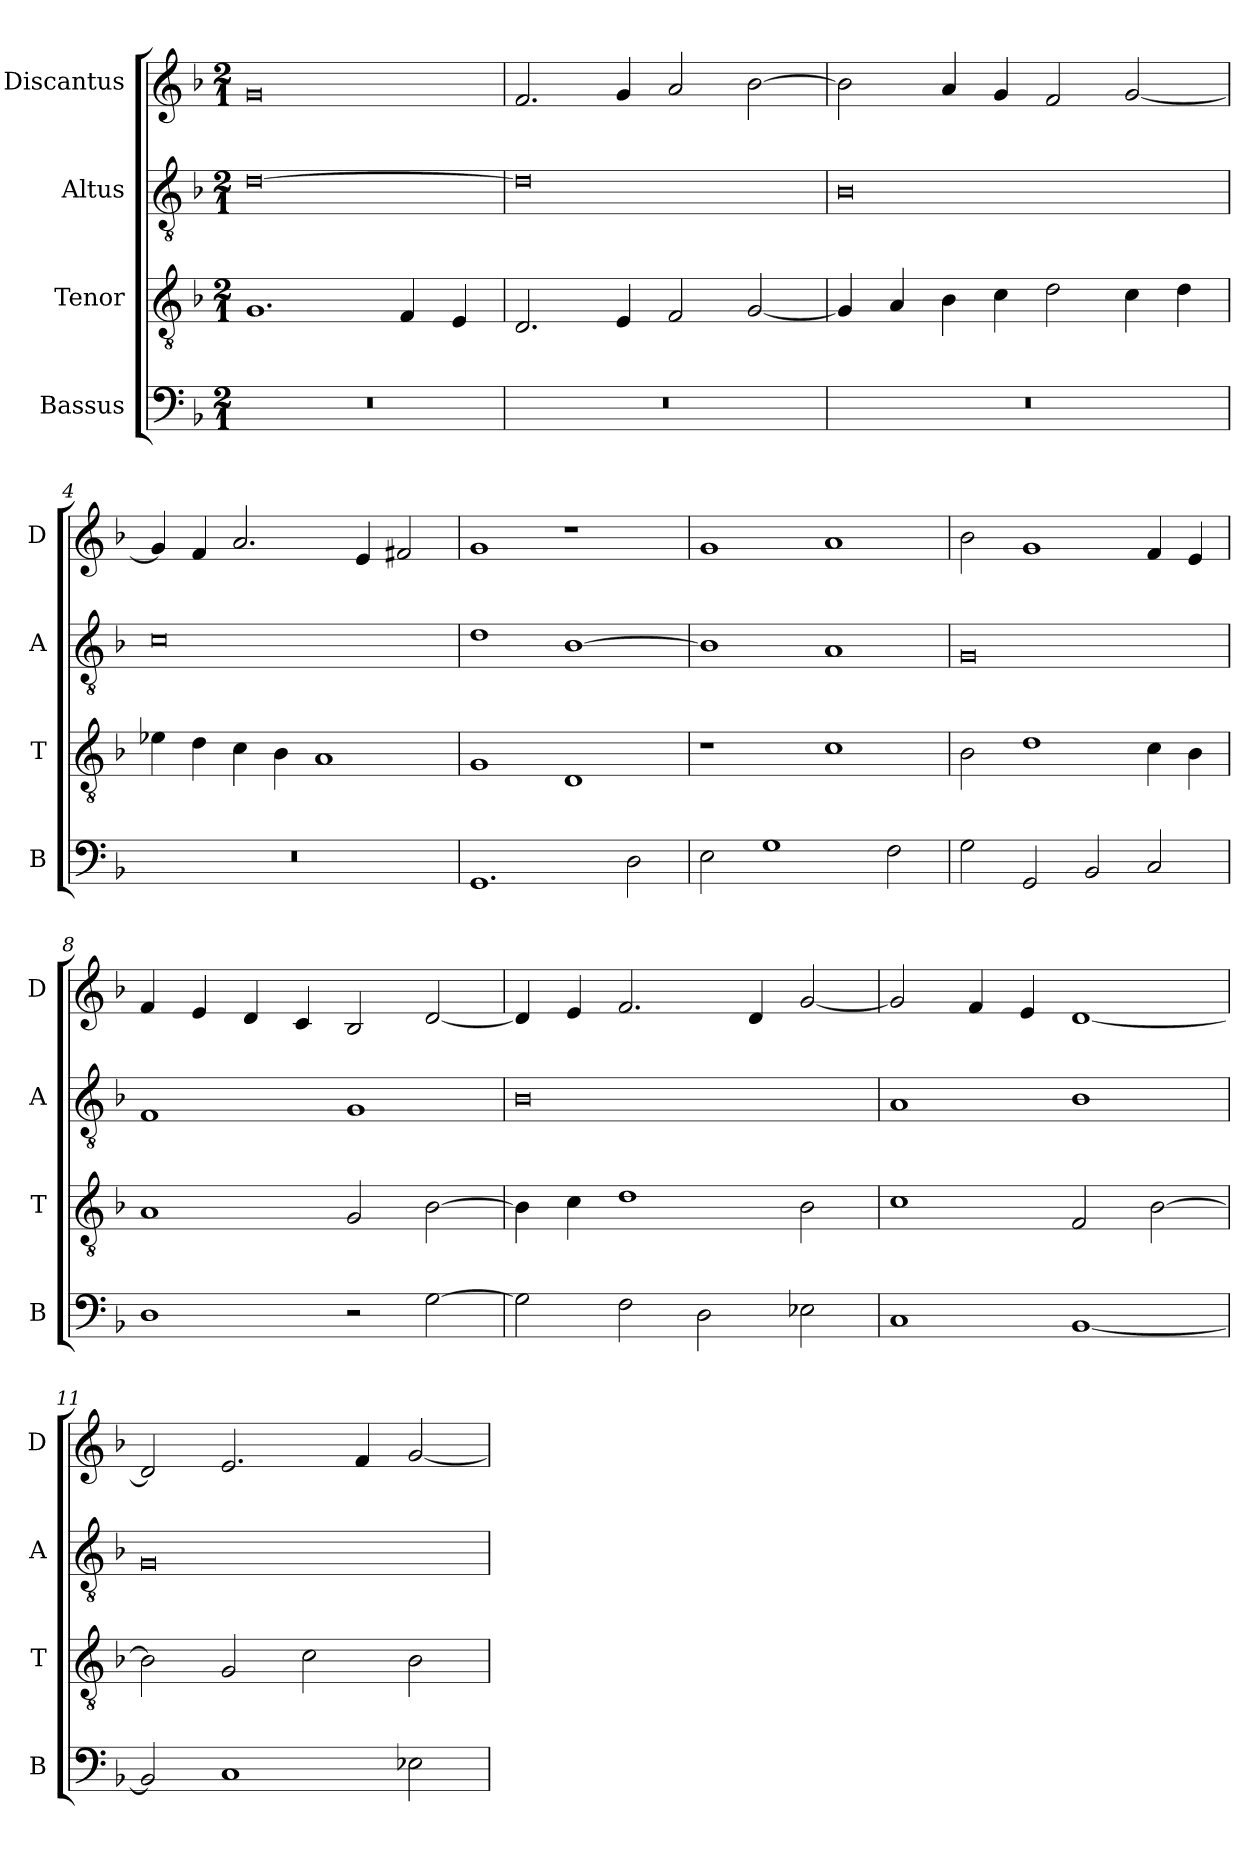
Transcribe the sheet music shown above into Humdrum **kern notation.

**kern	**kern	**kern	**kern
*part4	*part3	*part2	*part1
*staff4	*staff3	*staff2	*staff1
*I"Bassus	*I"Tenor	*I"Altus	*I"Discantus
*I'B	*I'T	*I'A	*I'D
*clefF4	*clefGv2	*clefGv2	*clefG2
*k[b-]	*k[b-]	*k[b-]	*k[b-]
*M2/1	*M2/1	*M2/1	*M2/1
=1	=1	=1	=1
0r	1.G	[0d	0g
.	4F/	.	.
.	4E/	.	.
=2	=2	=2	=2
0r	2.D/	0d]	2.f/
.	4E/	.	4g/
.	2F/	.	2a/
.	[2G/	.	[2b-\
=3	=3	=3	=3
0r	4G/]	0B-	2b-\]
.	4A/	.	.
.	4B-\	.	4a/
.	4c\	.	4g/
.	2d\	.	2f/
.	4c\	.	[2g/
.	4d\	.	.
=4	=4	=4	=4
0r	4e-X\	0c	4g/]
.	4d\	.	4f/
.	4c\	.	2.a/
.	4B-\	.	.
.	1A	.	.
.	.	.	4e/
.	.	.	2f#X/
=5	=5	=5	=5
1.GG	1G	1d	1g
.	1D	[1B-	1r
2D\	.	.	.
=6	=6	=6	=6
2E\	1r	1B-]	1g
1G	.	.	.
.	1c	1A	1a
2F\	.	.	.
=7	=7	=7	=7
2G\	2B-\	0G	2b-\
2GG/	1d	.	1g
2BB-/	.	.	.
2C/	4c\	.	4f/
.	4B-\	.	4e/
=8	=8	=8	=8
1D	1A	1F	4f/
.	.	.	4e/
.	.	.	4d/
.	.	.	4c/
2r	2G/	1G	2B-/
[2G\	[2B-\	.	[2d/
=9	=9	=9	=9
2G\]	4B-\]	0B-	4d/]
.	4c\	.	4e/
2F\	1d	.	2.f/
2D\	.	.	.
.	.	.	4d/
2E-X\	2B-\	.	[2g/
=10	=10	=10	=10
1C	1c	1A	2g/]
.	.	.	4f/
.	.	.	4e/
[1BB-	2F/	1B-	[1d
.	[2B-\	.	.
=11	=11	=11	=11
2BB-/]	2B-\]	0G	2d/]
1C	2G/	.	2.e/
.	2c\	.	.
.	.	.	4f/
2E-X\	2B-\	.	[2g/
=	=	=	=
*-	*-	*-	*-
